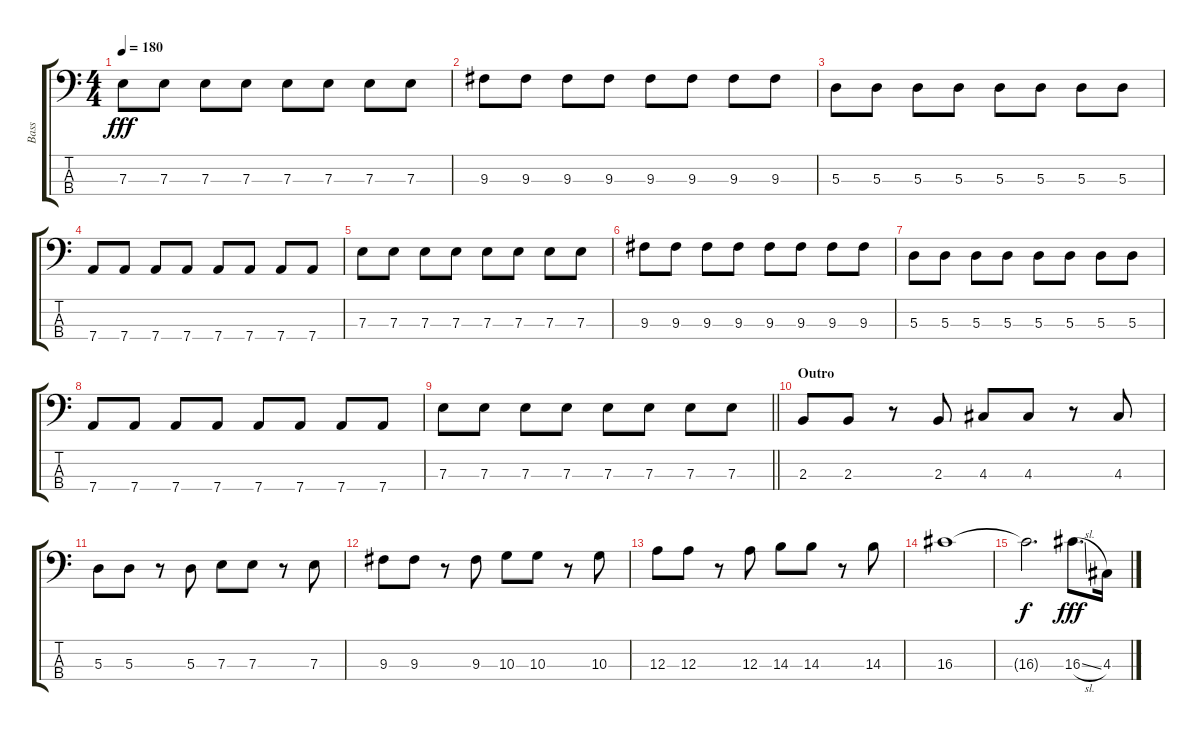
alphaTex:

\track ("Bass" "Bass") {instrument electricbasspick}
\staff {score tabs}
\tuning (G2 D2 A1 D1) {hide}
\ts (4 4)
\tempo 180
\clef f4
\ks c
7.3.8{dy fff} 7.3.8 7.3.8 7.3.8 7.3.8 7.3.8 7.3.8 7.3.8 |
9.3.8 9.3.8 9.3.8 9.3.8 9.3.8 9.3.8 9.3.8 9.3.8 |
5.3.8 5.3.8 5.3.8 5.3.8 5.3.8 5.3.8 5.3.8 5.3.8 |
7.4.8 7.4.8 7.4.8 7.4.8 7.4.8 7.4.8 7.4.8 7.4.8 |
7.3.8 7.3.8 7.3.8 7.3.8 7.3.8 7.3.8 7.3.8 7.3.8 |
9.3.8 9.3.8 9.3.8 9.3.8 9.3.8 9.3.8 9.3.8 9.3.8 |
5.3.8 5.3.8 5.3.8 5.3.8 5.3.8 5.3.8 5.3.8 5.3.8 |
7.4.8 7.4.8 7.4.8 7.4.8 7.4.8 7.4.8 7.4.8 7.4.8 |
\barLineRight lightlight
7.3.8 7.3.8 7.3.8 7.3.8 7.3.8 7.3.8 7.3.8 7.3.8 |
\section ("" "Outro")
2.3.8 2.3.8 r.8 2.3.8 4.3.8 4.3.8 r.8 4.3.8 |
5.3.8 5.3.8 r.8 5.3.8 7.3.8 7.3.8 r.8 7.3.8 |
9.3.8 9.3.8 r.8 9.3.8 10.3.8 10.3.8 r.8 10.3.8 |
12.3.8 12.3.8 r.8 12.3.8 14.3.8 14.3.8 r.8 14.3.8 |
16.3.1 |
16.3{t}.2{d dy f} 16.3{sl}.8{d dy fff} 4.3.16
